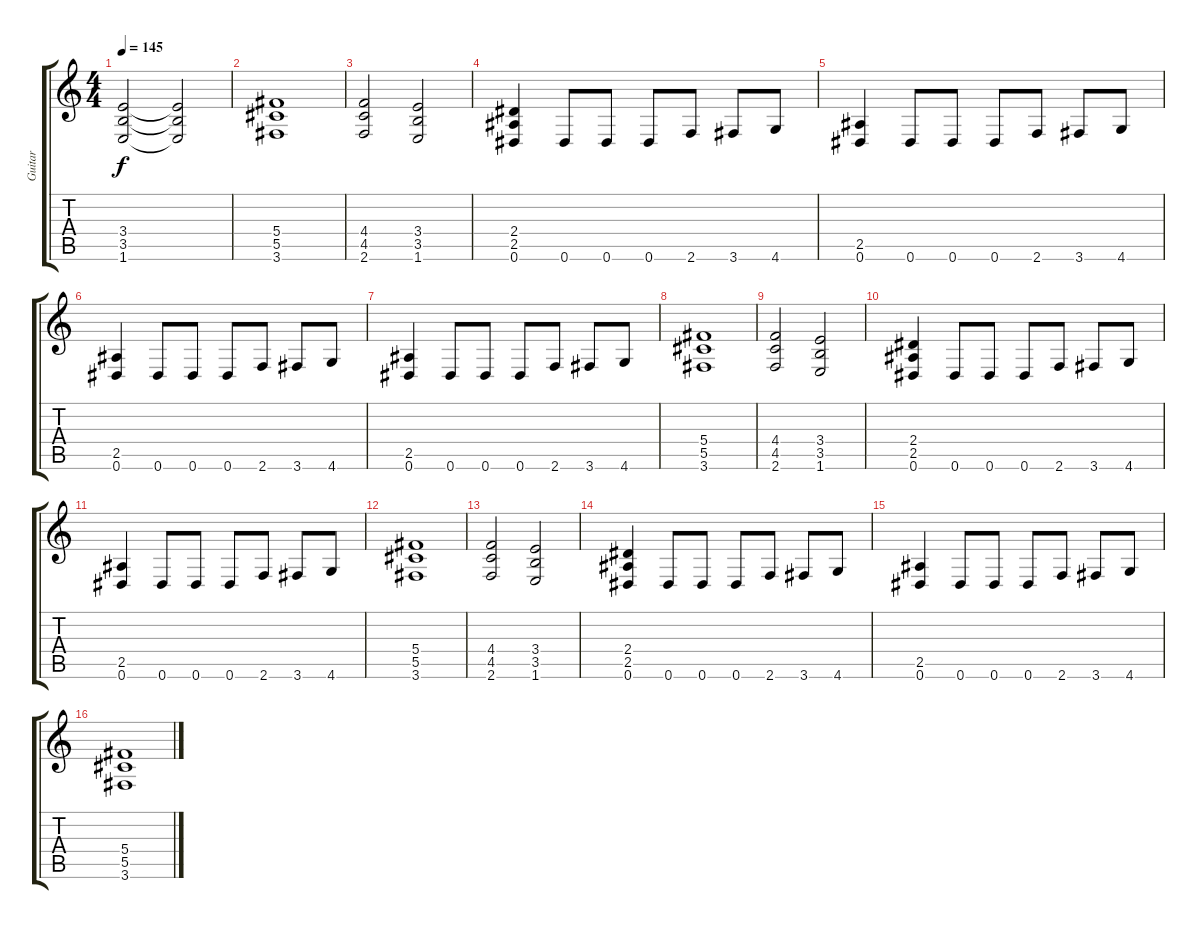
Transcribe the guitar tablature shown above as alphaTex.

\track ("Guitar" "Guitar") {instrument distortionguitar}
\staff {score tabs}
\tuning (Eb4 Bb3 Gb3 Db3 Ab2 Eb2) {hide}
\ts (4 4)
\tempo 145
\clef g2
\ks c
(3.4{t} 3.5{t} 1.6{t}).2{dy f} (3.4{t} 3.5{t} 1.6{t}).2 |
(5.4 5.5 3.6).1 |
(4.4 4.5 2.6).2 (3.4 3.5 1.6).2 |
(2.4 2.5 0.6).4{instrument distortionguitar} 0.6.8 0.6.8 0.6.8 2.6.8 3.6.8 4.6.8 |
(2.5 0.6).4 0.6.8 0.6.8 0.6.8 2.6.8 3.6.8 4.6.8 |
(2.5 0.6).4 0.6.8 0.6.8 0.6.8 2.6.8 3.6.8 4.6.8 |
(2.5 0.6).4 0.6.8 0.6.8 0.6.8 2.6.8 3.6.8 4.6.8 |
(5.4 5.5 3.6).1 |
(4.4 4.5 2.6).2 (3.4 3.5 1.6).2 |
(2.4 2.5 0.6).4{instrument distortionguitar} 0.6.8 0.6.8 0.6.8 2.6.8 3.6.8 4.6.8 |
(2.5 0.6).4 0.6.8 0.6.8 0.6.8 2.6.8 3.6.8 4.6.8 |
(5.4 5.5 3.6).1 |
(4.4 4.5 2.6).2 (3.4 3.5 1.6).2 |
(2.4 2.5 0.6).4{instrument distortionguitar} 0.6.8 0.6.8 0.6.8 2.6.8 3.6.8 4.6.8 |
(2.5 0.6).4 0.6.8 0.6.8 0.6.8 2.6.8 3.6.8 4.6.8 |
(5.4 5.5 3.6).1
